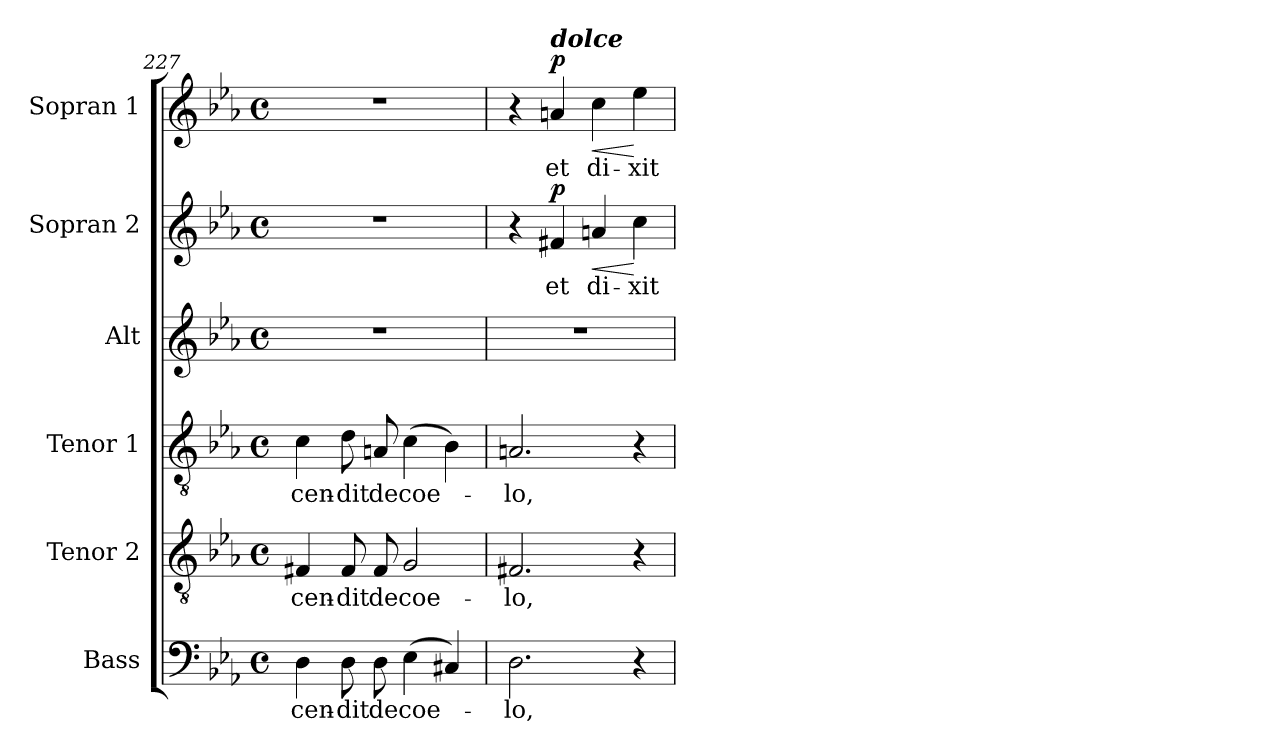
**kern	**text	**kern	**text	**kern	**text	**kern	**kern	**text	**dynam	**kern	**text	**dynam
*part6	*part6	*part5	*part5	*part4	*part4	*part3	*part2	*part2	*part2	*part1	*part1	*part1
*staff6	*staff6	*staff5	*staff5	*staff4	*staff4	*staff3	*staff2	*staff2	*staff2	*staff1	*staff1	*staff1
*I"Bass	*	*I"Tenor 2	*	*I"Tenor 1	*	*I"Alt	*I"Sopran 2	*	*	*I"Sopran 1	*	*
*I'B.	*	*I'T. 2	*	*I'T. 1	*	*I'A.	*I'S. 2	*	*	*I'S. 1	*	*
*clefF4	*	*clefGv2	*	*clefGv2	*	*clefG2	*clefG2	*	*	*clefG2	*	*
*k[b-e-a-]	*	*k[b-e-a-]	*	*k[b-e-a-]	*	*k[b-e-a-]	*k[b-e-a-]	*	*	*k[b-e-a-]	*	*
*E-:	*	*E-:	*	*E-:	*	*E-:	*E-:	*	*	*E-:	*	*
*M4/4	*	*M4/4	*	*M4/4	*	*M4/4	*M4/4	*	*	*M4/4	*	*
*met(c)	*	*met(c)	*	*met(c)	*	*met(c)	*met(c)	*	*	*met(c)	*	*
=227	=227	=227	=227	=227	=227	=227	=227	=227	=227	=227	=227	=227
!	!LO:LY:b	!	!LO:LY:b	!	!LO:LY:b	!	!	!	!	!	!	!
4D\	-cen-	4F#X/	-cen-	4c\	-cen-	1r	1r	.	.	1r	.	.
!	!LO:LY:b	!	!LO:LY:b	!	!LO:LY:b	!	!	!	!	!	!	!
8D\	-dit	8F#/	-dit	8d\	-dit	.	.	.	.	.	.	.
!	!LO:LY:b	!	!LO:LY:b	!	!LO:LY:b	!	!	!	!	!	!	!
8D\	de	8F#/	de	8An/	de	.	.	.	.	.	.	.
!	!LO:LY:b	!	!LO:LY:b	!	!LO:LY:b	!	!	!	!	!	!	!
(>4E-\	coe-	2G/	coe-	(>4c\	coe-	.	.	.	.	.	.	.
4C#X/)	.	.	.	4B-\)	.	.	.	.	.	.	.	.
=228	=228	=228	=228	=228	=228	=228	=228	=228	=228	=228	=228	=228
!	!LO:LY:b	!	!LO:LY:b	!	!LO:LY:b	!	!	!	!	!	!	!
2.D\	-lo,	2.F#X/	-lo,	2.An/	-lo,	1r	4r	.	.	4r	.	.
!	!	!	!	!	!	!	!	!	!	!LO:TX:a:Bi:t=dolce	!	!
!	!	!	!	!	!	!	!	!LO:LY:b	!LO:DY:a	!	!LO:LY:b	!LO:DY:a
.	.	.	.	.	.	.	4f#X/	et	p	4an/	et	p
!	!	!	!	!	!	!	!	!LO:LY:b	!LO:HP:b	!	!LO:LY:b	!LO:HP:b
.	.	.	.	.	.	.	4an/	di-	<	4cc\	di-	<
!	!	!	!	!	!	!	!	!LO:LY:b	!	!	!LO:LY:b	!
4r	.	4r	.	4r	.	.	4cc\	-xit	[	4ee-\	-xit	[
=	=	=	=	=	=	=	=	=	=	=	=	=
*-	*-	*-	*-	*-	*-	*-	*-	*-	*-	*-	*-	*-
